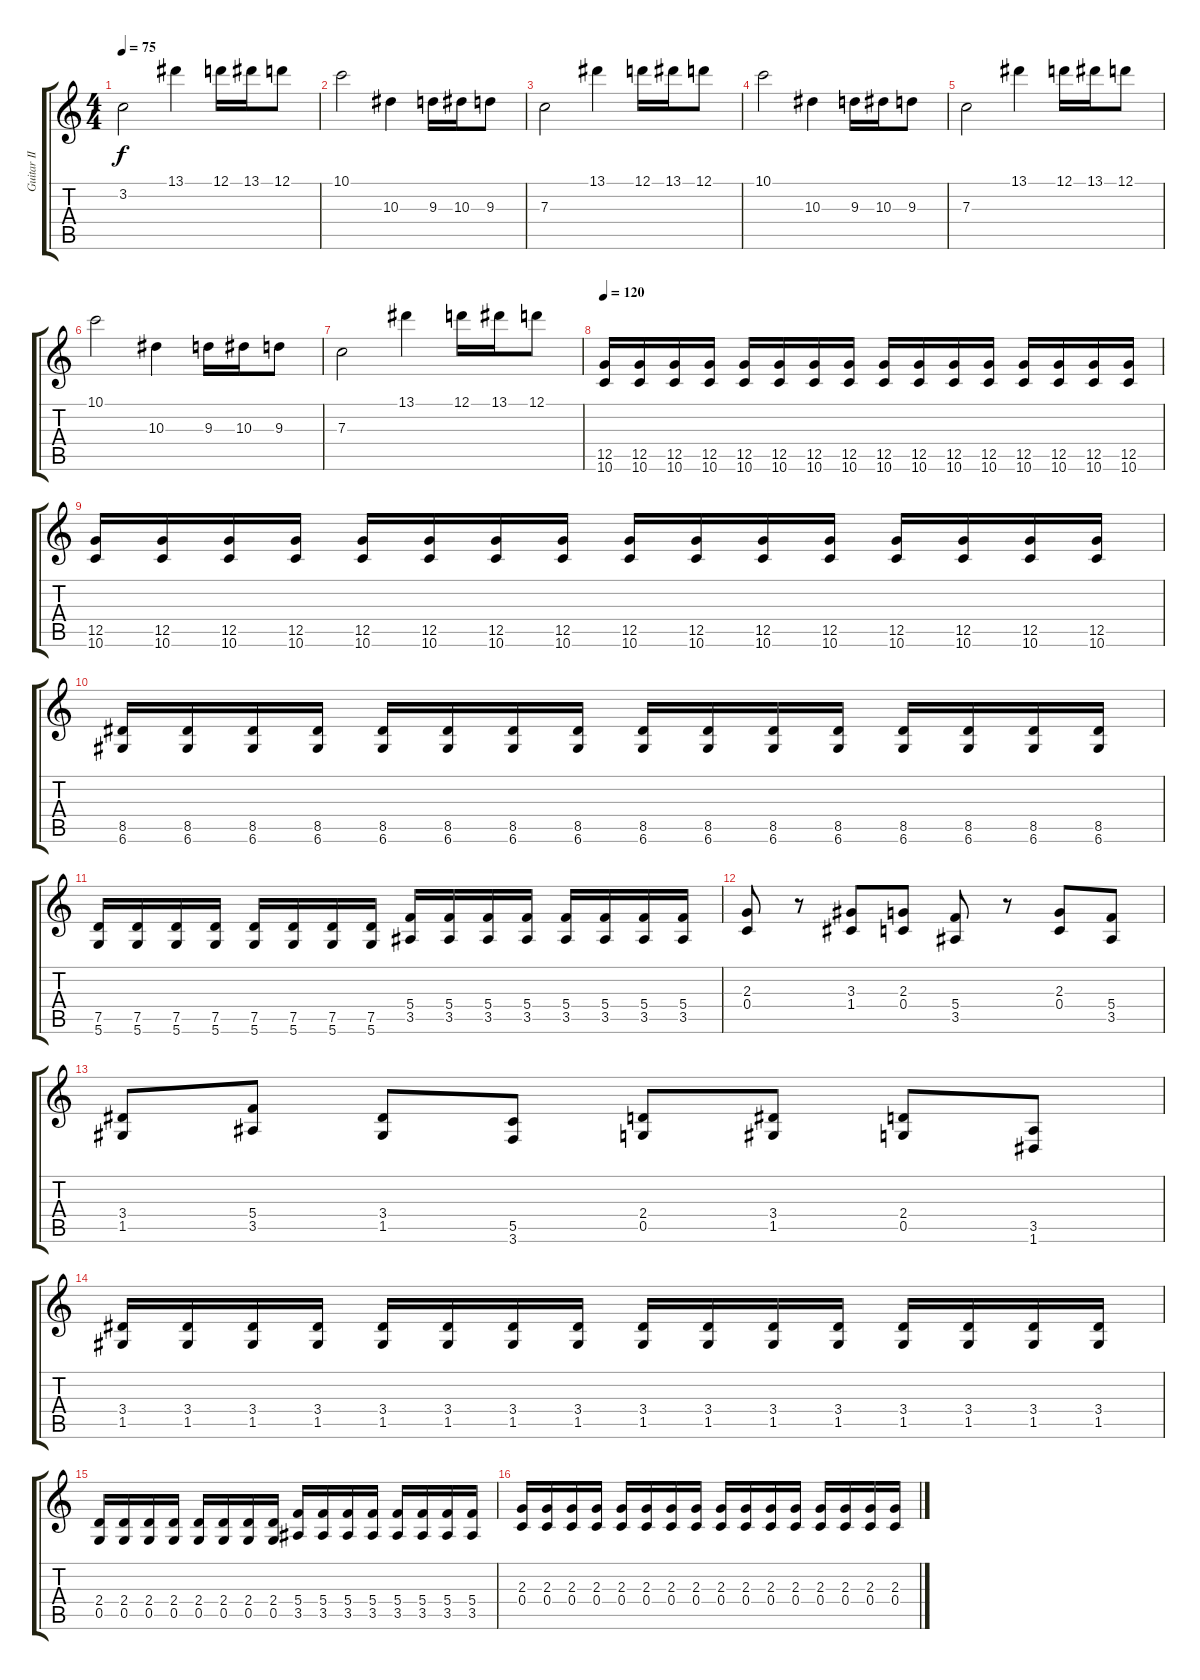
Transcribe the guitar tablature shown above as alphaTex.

\track ("Guitar II" "Guitar II") {instrument distortionguitar}
\staff {score tabs}
\tuning (D4 A3 F3 C3 G2 D2) {hide}
\ts (4 4)
\tempo 75
\clef g2
\ks c
3.2.2{dy f} 13.1.4 12.1.16 13.1.16 12.1.8 |
10.1.2 10.3.4 9.3.16 10.3.16 9.3.8 |
7.3.2 13.1.4 12.1.16 13.1.16 12.1.8 |
10.1.2 10.3.4 9.3.16 10.3.16 9.3.8 |
7.3.2 13.1.4 12.1.16 13.1.16 12.1.8 |
10.1.2 10.3.4 9.3.16 10.3.16 9.3.8 |
7.3.2 13.1.4 12.1.16 13.1.16 12.1.8 |
\tempo 120
(12.5 10.6).16 (12.5 10.6).16 (12.5 10.6).16 (12.5 10.6).16 (12.5 10.6).16 (12.5 10.6).16 (12.5 10.6).16 (12.5 10.6).16 (12.5 10.6).16 (12.5 10.6).16 (12.5 10.6).16 (12.5 10.6).16 (12.5 10.6).16 (12.5 10.6).16 (12.5 10.6).16 (12.5 10.6).16 |
(12.5 10.6).16 (12.5 10.6).16 (12.5 10.6).16 (12.5 10.6).16 (12.5 10.6).16 (12.5 10.6).16 (12.5 10.6).16 (12.5 10.6).16 (12.5 10.6).16 (12.5 10.6).16 (12.5 10.6).16 (12.5 10.6).16 (12.5 10.6).16 (12.5 10.6).16 (12.5 10.6).16 (12.5 10.6).16 |
(8.5 6.6).16 (8.5 6.6).16 (8.5 6.6).16 (8.5 6.6).16 (8.5 6.6).16 (8.5 6.6).16 (8.5 6.6).16 (8.5 6.6).16 (8.5 6.6).16 (8.5 6.6).16 (8.5 6.6).16 (8.5 6.6).16 (8.5 6.6).16 (8.5 6.6).16 (8.5 6.6).16 (8.5 6.6).16 |
(7.5 5.6).16 (7.5 5.6).16 (7.5 5.6).16 (7.5 5.6).16 (7.5 5.6).16 (7.5 5.6).16 (7.5 5.6).16 (7.5 5.6).16 (5.4 3.5).16 (5.4 3.5).16 (5.4 3.5).16 (5.4 3.5).16 (5.4 3.5).16 (5.4 3.5).16 (5.4 3.5).16 (5.4 3.5).16 |
(2.3 0.4).8 r.8 (3.3 1.4).8 (2.3 0.4).8 (5.4 3.5).8 r.8 (2.3 0.4).8 (5.4 3.5).8 |
(3.4 1.5).8 (5.4 3.5).8 (3.4 1.5).8 (5.5 3.6).8 (2.4 0.5).8 (3.4 1.5).8 (2.4 0.5).8 (3.5 1.6).8 |
(3.4 1.5).16 (3.4 1.5).16 (3.4 1.5).16 (3.4 1.5).16 (3.4 1.5).16 (3.4 1.5).16 (3.4 1.5).16 (3.4 1.5).16 (3.4 1.5).16 (3.4 1.5).16 (3.4 1.5).16 (3.4 1.5).16 (3.4 1.5).16 (3.4 1.5).16 (3.4 1.5).16 (3.4 1.5).16 |
(2.4 0.5).16 (2.4 0.5).16 (2.4 0.5).16 (2.4 0.5).16 (2.4 0.5).16 (2.4 0.5).16 (2.4 0.5).16 (2.4 0.5).16 (5.4 3.5).16 (5.4 3.5).16 (5.4 3.5).16 (5.4 3.5).16 (5.4 3.5).16 (5.4 3.5).16 (5.4 3.5).16 (5.4 3.5).16 |
(2.3 0.4).16 (2.3 0.4).16 (2.3 0.4).16 (2.3 0.4).16 (2.3 0.4).16 (2.3 0.4).16 (2.3 0.4).16 (2.3 0.4).16 (2.3 0.4).16 (2.3 0.4).16 (2.3 0.4).16 (2.3 0.4).16 (2.3 0.4).16 (2.3 0.4).16 (2.3 0.4).16 (2.3 0.4).16
